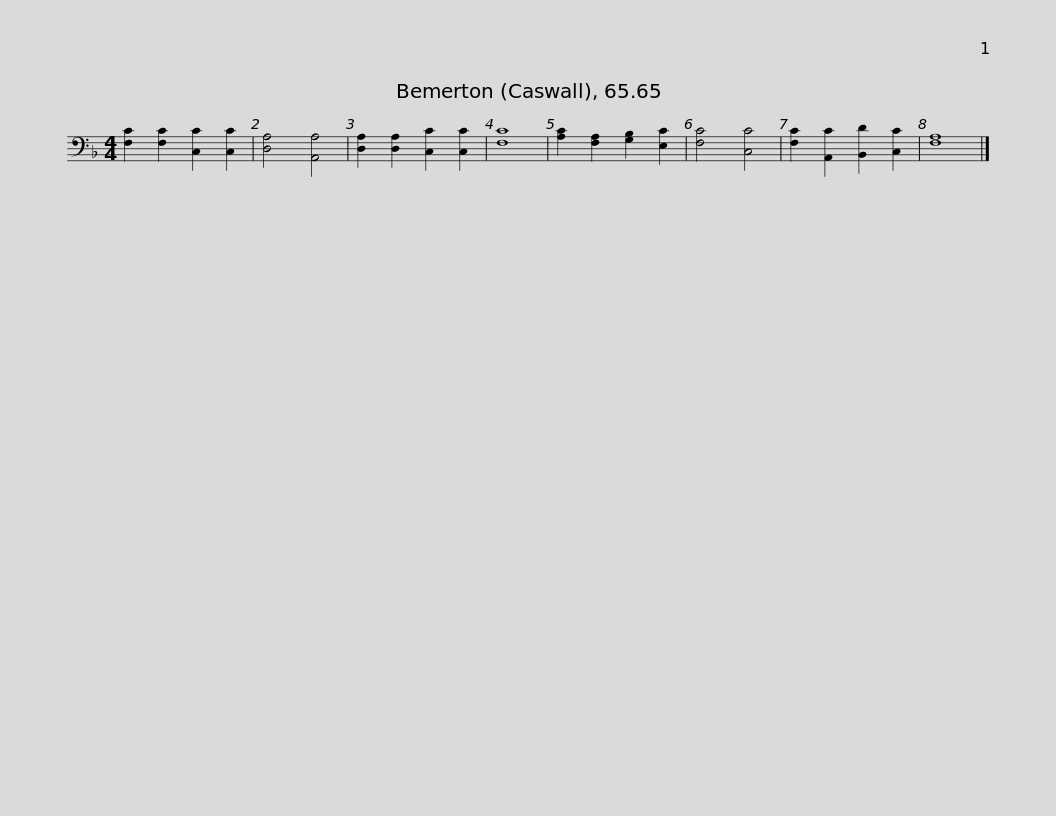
X:1
L:1/8
M:4/4
I:linebreak $
K:F
V:1 bass
V:1
 [F,C]2 [F,C]2 [C,C]2 [C,C]2 | [D,A,]4 [A,,A,]4 | [D,A,]2 [D,A,]2 [C,C]2 [C,C]2 | [F,C]8 | [A,C]2 [F,A,]2 [G,B,]2 [E,C]2 | %5
 [F,C]4 [C,C]4 | [F,C]2 [A,,C]2 [B,,D]2 [C,C]2 | [F,A,]8 |] %8
